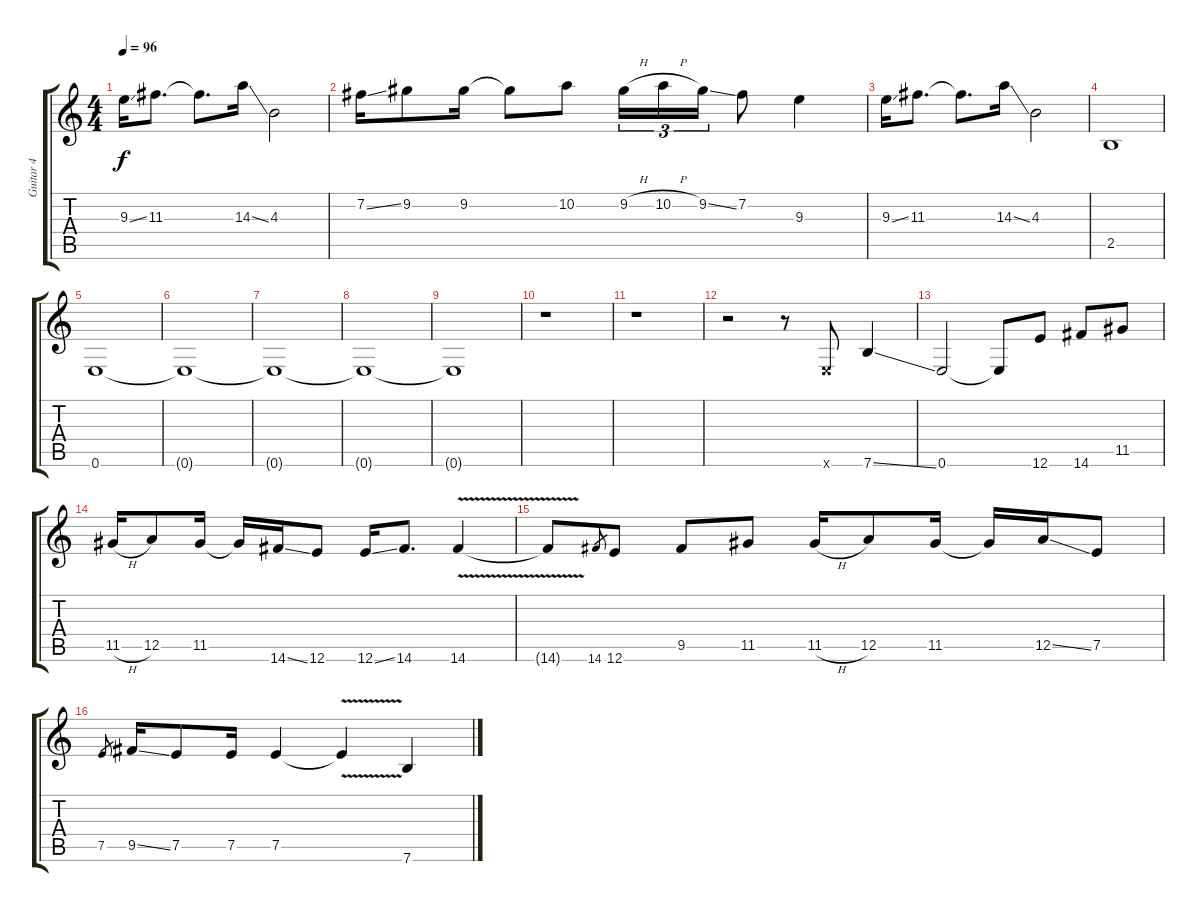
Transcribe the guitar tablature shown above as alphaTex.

\track ("Guitar 4" "Guitar 4") {instrument distortionguitar}
\staff {score tabs}
\tuning (E4 B3 G3 D3 A2 E2) {hide}
\ts (4 4)
\tempo 96
\clef g2
\ks c
9.3{ss}.16{dy f} 11.3.8{d} 11.3{t}.8{d} 14.3{ss}.16 4.3.2 |
7.2{ss}.16 9.2.8 9.2.16 9.2{t}.8 10.2.8 9.2{h}.16{tu (3 2)} 10.2{h}.16{tu (3 2)} 9.2{ss}.16{tu (3 2)} 7.2.8 9.3.4 |
9.3{ss}.16 11.3.8{d} 11.3{t}.8{d} 14.3{ss}.16 4.3.2 |
2.5.1 |
0.6.1 |
0.6{t}.1 |
0.6{t}.1 |
0.6{t}.1 |
0.6{t}.1 |
r.1 |
r.1 |
r.2 r.8 0.6{x}.8 7.6{ss}.4 |
0.6.2 0.6{t}.8 12.6.8 14.6.8 11.5.8 |
11.5{h}.16 12.5.8 11.5.16 11.5{t}.16 14.6{ss}.16 12.6.8 12.6{ss}.16 14.6.8{d} 14.6{v}.4 |
14.6{t}.8 14.6.8{gr} 12.6.8 9.5.8 11.5.8 11.5{h}.16 12.5.8 11.5.16 11.5{t}.16 12.5{ss}.16 7.5.8 |
7.5.8{gr} 9.5{ss}.16 7.5.8 7.5.16 7.5.4 7.5{v t}.4 7.6{ss}.4
